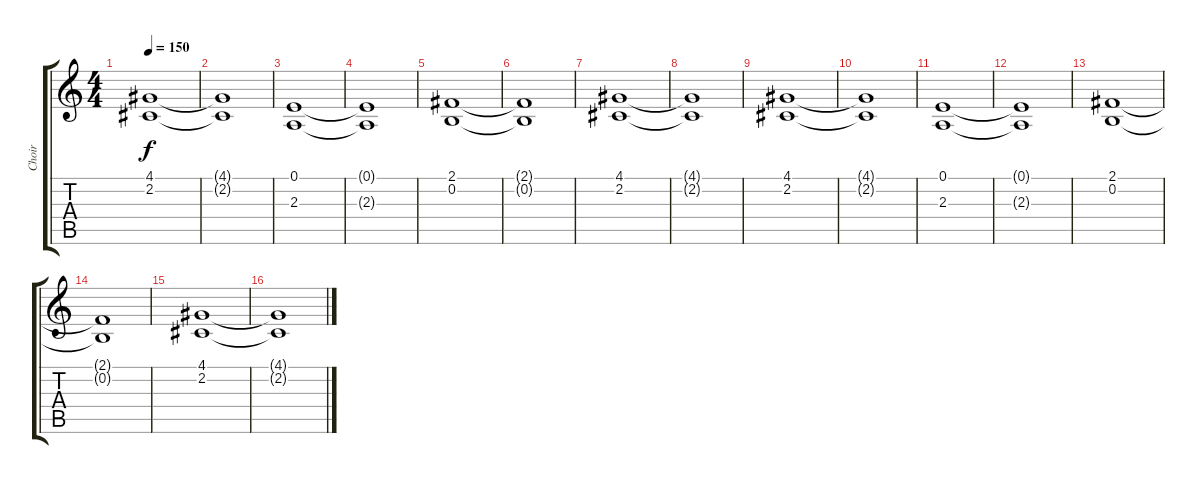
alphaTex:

\track ("Choir" "Choir") {instrument choiraahs}
\staff {score tabs}
\tuning (E4 B3 G3 D3 A2 E2) {hide}
\ts (4 4)
\tempo 150
\clef g2
\ks c
(4.1 2.2).1{dy f} |
(4.1{t} 2.2{t}).1 |
(0.1 2.3).1 |
(0.1{t} 2.3{t}).1 |
(2.1 0.2).1 |
(2.1{t} 0.2{t}).1 |
(4.1 2.2).1 |
(4.1{t} 2.2{t}).1 |
(4.1 2.2).1 |
(4.1{t} 2.2{t}).1 |
(0.1 2.3).1 |
(0.1{t} 2.3{t}).1 |
(2.1 0.2).1 |
(2.1{t} 0.2{t}).1 |
(4.1 2.2).1 |
(4.1{t} 2.2{t}).1
